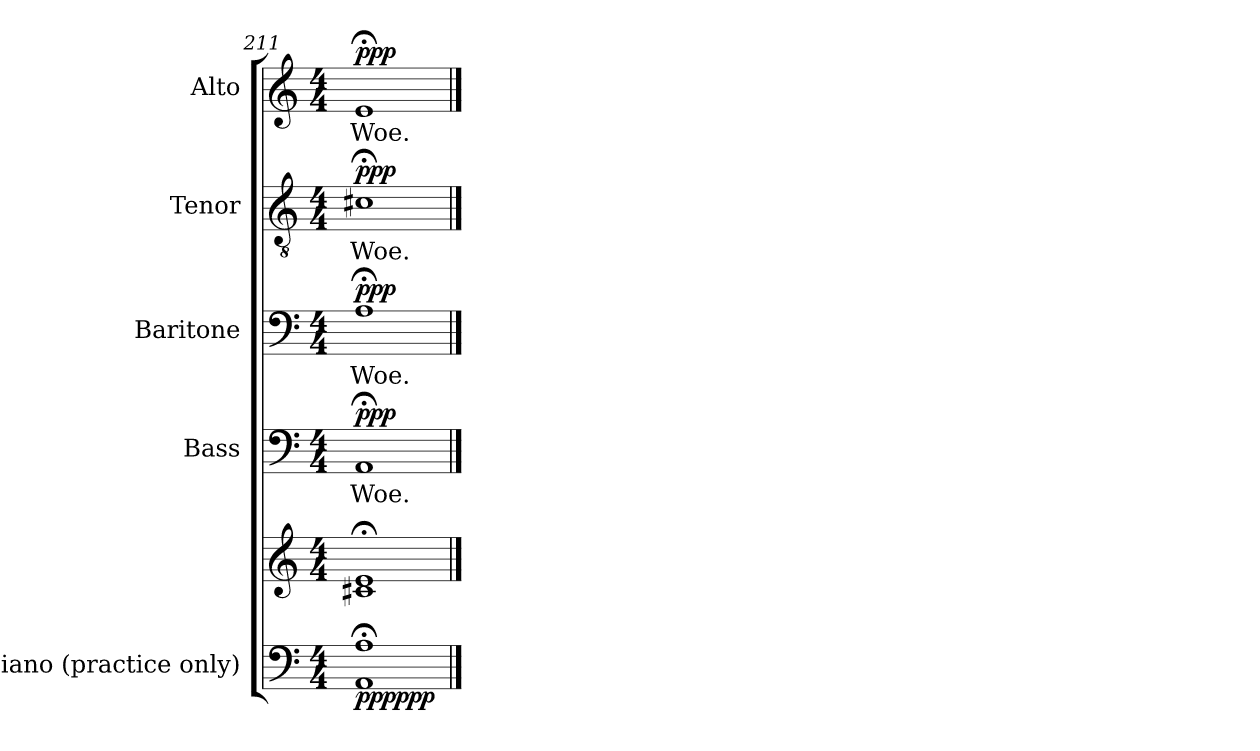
**kern	**kern	**dynam	**kern	**text	**dynam	**kern	**text	**dynam	**kern	**text	**dynam	**kern	**text	**dynam
*part5	*part5	*part5	*part4	*part4	*part4	*part3	*part3	*part3	*part2	*part2	*part2	*part1	*part1	*part1
*staff6	*staff5	*staff5/6	*staff4	*staff4	*staff4	*staff3	*staff3	*staff3	*staff2	*staff2	*staff2	*staff1	*staff1	*staff1
*I"Piano  (practice only)	*	*	*I"Bass	*	*	*I"Baritone	*	*	*I"Tenor	*	*	*I"Alto	*	*
*	*	*	*I'B	*	*	*I'Br	*	*	*I'T	*	*	*I'A	*	*
*clefF4	*clefG2	*	*clefF4	*	*	*clefF4	*	*	*clefGv2	*	*	*clefG2	*	*
*k[]	*k[]	*	*k[]	*	*	*k[]	*	*	*k[]	*	*	*k[]	*	*
*C:	*C:	*	*C:	*	*	*C:	*	*	*C:	*	*	*C:	*	*
*M4/4	*M4/4	*	*M4/4	*	*	*M4/4	*	*	*M4/4	*	*	*M4/4	*	*
=211	=211	=211	=211	=211	=211	=211	=211	=211	=211	=211	=211	=211	=211	=211
!	!	!LO:DY:b=2	!	!LO:LY:b	!	!	!LO:LY:b	!	!	!LO:LY:b	!	!	!LO:LY:b	!
!	!	!LO:DY:n=1:b	!	!	!LO:DY:b	!	!	!LO:DY:b	!	!	!LO:DY:b	!	!	!LO:DY:b
1AA; 1A;	1c#X;< 1e;<	ppp ppp	1AA;<	Woe.	ppp	1A;<	Woe.	ppp	1c#X;<	Woe.	ppp	1e;<	Woe.	ppp
==	==	==	==	==	==	==	==	==	==	==	==	==	==	==
*-	*-	*-	*-	*-	*-	*-	*-	*-	*-	*-	*-	*-	*-	*-
